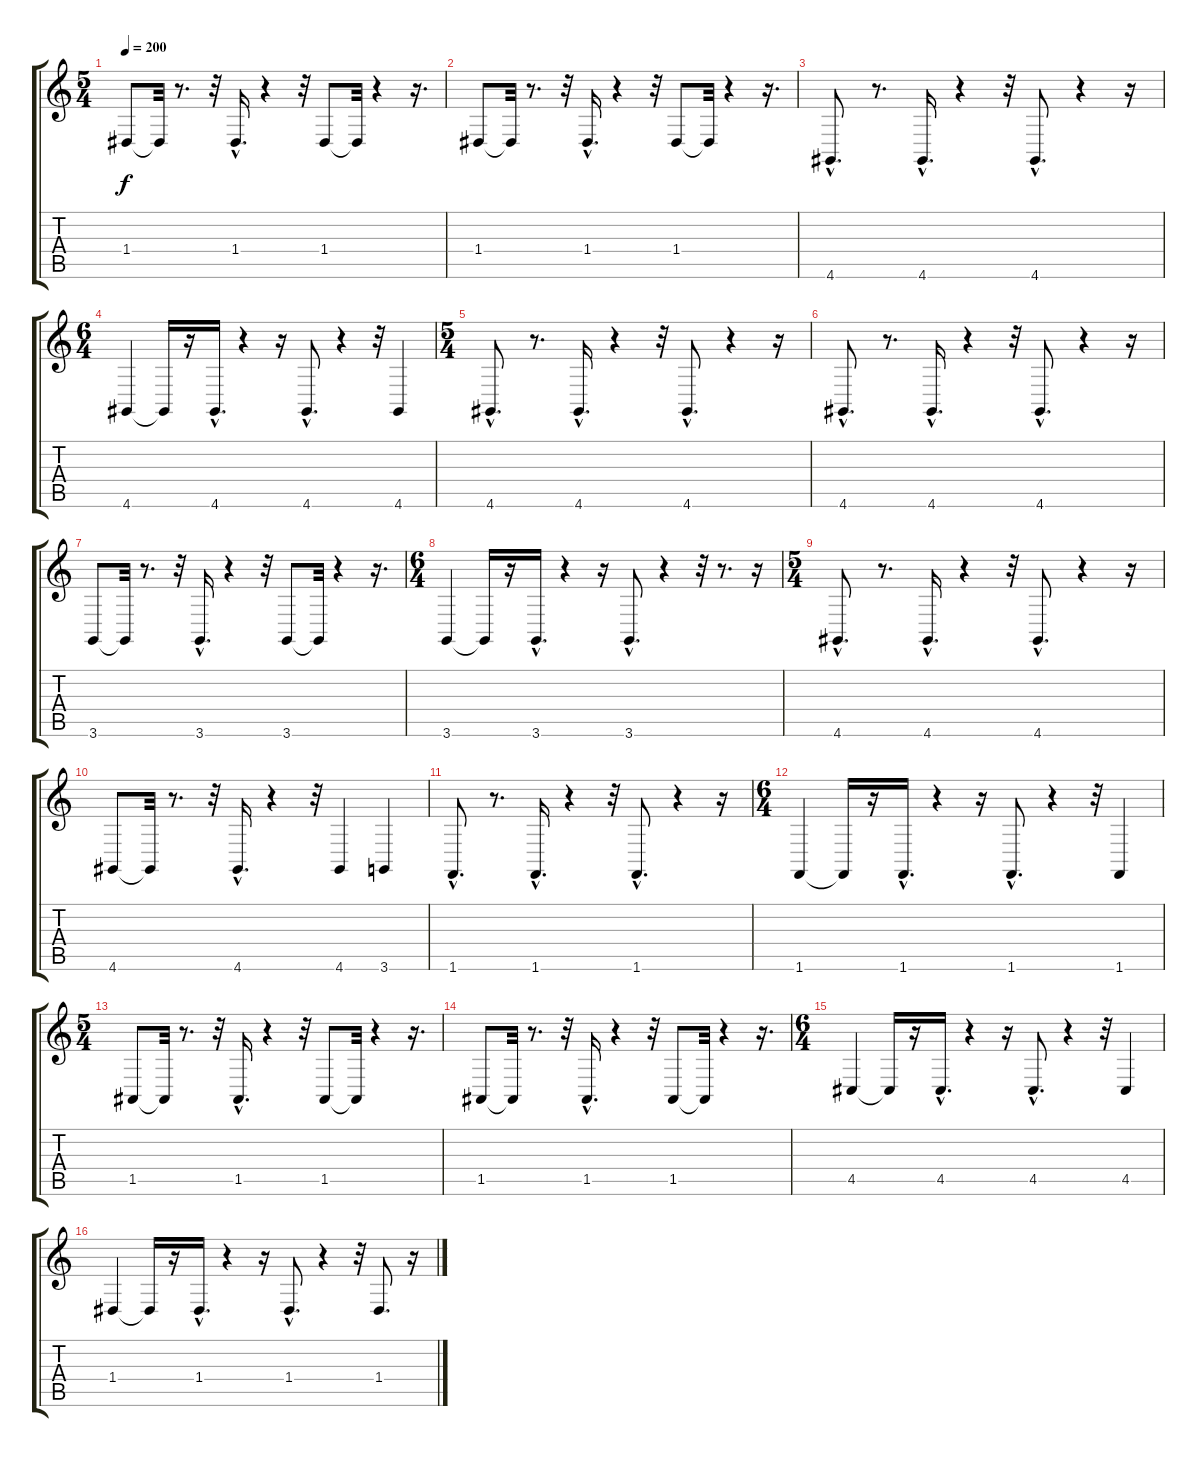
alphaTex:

\track "" {instrument acousticgrandpiano}
\staff {score tabs}
\tuning (E4 B3 G3 D3 A2 E2) {hide}
\ts (5 4)
\tempo 200
\clef g2
\ks c
1.4.8{dy f} 1.4{t}.32 r.8{d} r.32 1.4{hac}.16{d} r.4 r.32 1.4.8 1.4{t}.32 r.4 r.16{d} |
1.4.8 1.4{t}.32 r.8{d} r.32 1.4{hac}.16{d} r.4 r.32 1.4.8 1.4{t}.32 r.4 r.16{d} |
4.6{hac}.8{d} r.8{d} 4.6{hac}.16{d} r.4 r.32 4.6{hac}.8{d} r.4 r.16 |
\ts (6 4)
4.6.4 4.6{t}.16 r.16 4.6{hac}.16{d} r.4 r.16 4.6{hac}.8{d} r.4 r.32 4.6.4 |
\ts (5 4)
4.6{hac}.8{d} r.8{d} 4.6{hac}.16{d} r.4 r.32 4.6{hac}.8{d} r.4 r.16 |
4.6{hac}.8{d} r.8{d} 4.6{hac}.16{d} r.4 r.32 4.6{hac}.8{d} r.4 r.16 |
3.6.8 3.6{t}.32 r.8{d} r.32 3.6{hac}.16{d} r.4 r.32 3.6.8 3.6{t}.32 r.4 r.16{d} |
\ts (6 4)
3.6.4 3.6{t}.16 r.16 3.6{hac}.16{d} r.4 r.16 3.6{hac}.8{d} r.4 r.32 r.8{d} r.16 |
\ts (5 4)
4.6{hac}.8{d} r.8{d} 4.6{hac}.16{d} r.4 r.32 4.6{hac}.8{d} r.4 r.16 |
4.6.8 4.6{t}.32 r.8{d} r.32 4.6{hac}.16{d} r.4 r.32 4.6.4 3.6.4 |
1.6{hac}.8{d} r.8{d} 1.6{hac}.16{d} r.4 r.32 1.6{hac}.8{d} r.4 r.16 |
\ts (6 4)
1.6.4 1.6{t}.16 r.16 1.6{hac}.16{d} r.4 r.16 1.6{hac}.8{d} r.4 r.32 1.6.4 |
\ts (5 4)
1.5.8 1.5{t}.32 r.8{d} r.32 1.5{hac}.16{d} r.4 r.32 1.5.8 1.5{t}.32 r.4 r.16{d} |
1.5.8 1.5{t}.32 r.8{d} r.32 1.5{hac}.16{d} r.4 r.32 1.5.8 1.5{t}.32 r.4 r.16{d} |
\ts (6 4)
4.5.4 4.5{t}.16 r.16 4.5{hac}.16{d} r.4 r.16 4.5{hac}.8{d} r.4 r.32 4.5.4 |
1.4.4 1.4{t}.16 r.16 1.4{hac}.16{d} r.4 r.16 1.4{hac}.8{d} r.4 r.32 1.4.8{d} r.16
